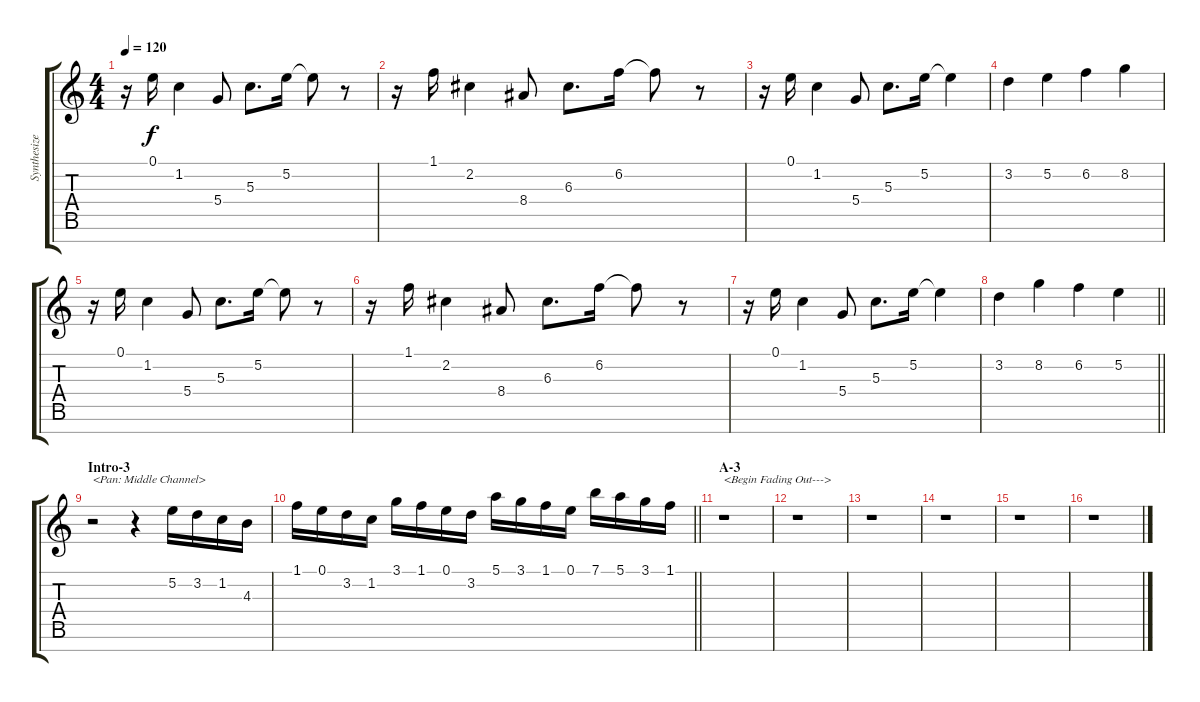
\track ("Synthesizer IV" "Synthesize") {instrument lead2sawtooth}
\staff {score tabs}
\tuning (E5 B4 G4 D4 A3 E3 B2) {hide}
\ts (4 4)
\tempo 120
\clef g2
\ks c
r.16{dy f} 0.1.16 1.2.4 5.4.8 5.3.8{d} 5.2.16 5.2{t}.8 r.8 |
r.16 1.1.16 2.2.4 8.4.8 6.3.8{d} 6.2.16 6.2{t}.8 r.8 |
r.16 0.1.16 1.2.4 5.4.8 5.3.8{d} 5.2.16 5.2{t}.4 |
3.2.4 5.2.4 6.2.4 8.2.4 |
r.16 0.1.16 1.2.4 5.4.8 5.3.8{d} 5.2.16 5.2{t}.8 r.8 |
r.16 1.1.16 2.2.4 8.4.8 6.3.8{d} 6.2.16 6.2{t}.8 r.8 |
r.16 0.1.16 1.2.4 5.4.8 5.3.8{d} 5.2.16 5.2{t}.4 |
\barLineRight lightlight
3.2.4 8.2.4 6.2.4 5.2.4 |
\section ("" "Intro-3")
r.2{txt "<Pan: Middle Channel>" balance 8} r.4 5.2.16 3.2.16 1.2.16 4.3.16 |
\barLineRight lightlight
1.1.16 0.1.16 3.2.16 1.2.16 3.1.16 1.1.16 0.1.16 3.2.16 5.1.16 3.1.16 1.1.16 0.1.16 7.1.16 5.1.16 3.1.16 1.1.16 |
\section ("" "A-3")
r.1{txt "<Begin Fading Out--->"} |
r.1 |
r.1 |
r.1 |
r.1 |
r.1
